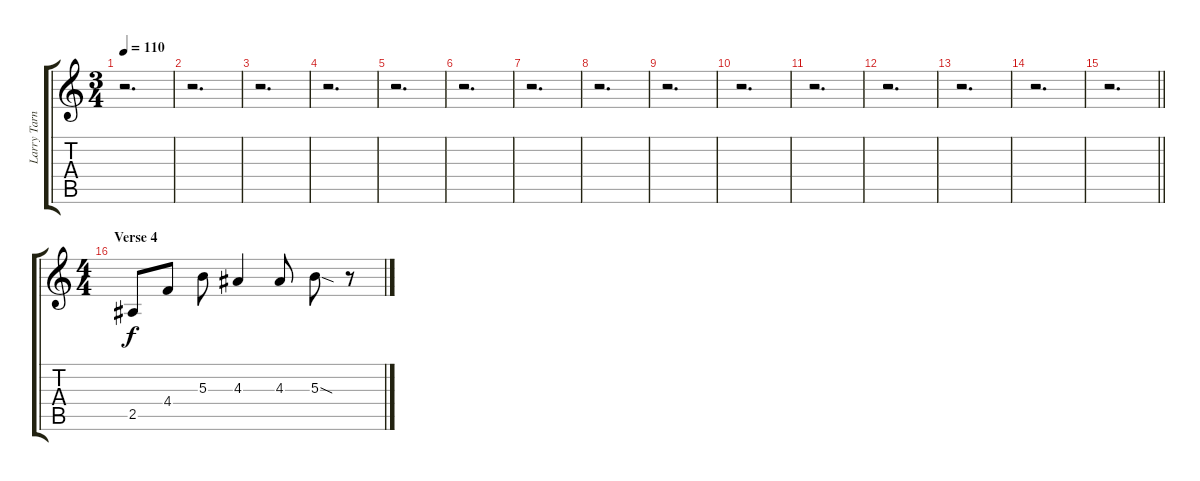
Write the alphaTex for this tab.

\track ("Larry Tarnowski" "Larry Tarn") {instrument distortionguitar}
\staff {score tabs}
\tuning (Eb4 Bb3 Gb3 Db3 Ab2 Eb2) {hide}
\ts (3 4)
\tempo 110
\clef g2
\ks c
r.2{d dy f} |
r.2{d} |
r.2{d} |
r.2{d} |
r.2{d} |
r.2{d} |
r.2{d} |
r.2{d} |
r.2{d} |
r.2{d} |
r.2{d} |
r.2{d} |
r.2{d} |
r.2{d} |
\barLineRight lightlight
r.2{d} |
\ts (4 4)
\section ("" "Verse 4")
2.5.8{volume 16} 4.4.8 5.3.8 4.3.4 4.3.8 5.3{sod}.8 r.8
